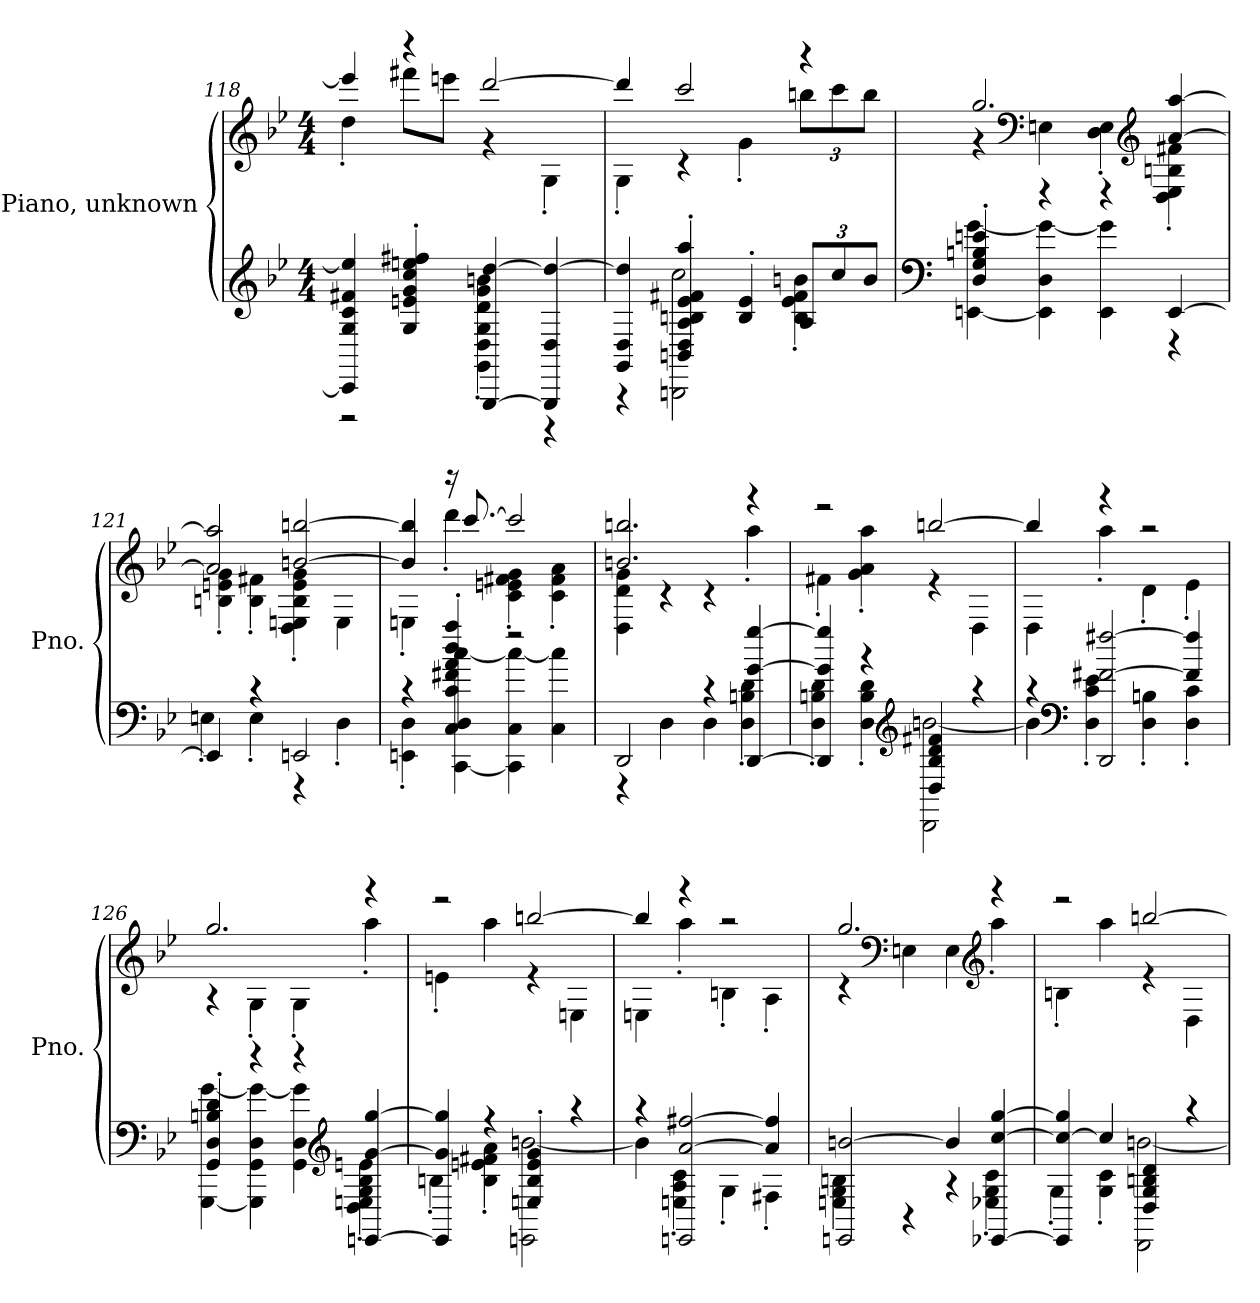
**kern	**kern
*part1	*part1
*staff2	*staff1
*I"Piano, unknown	*
*I'Pno.	*
*clefG2	*clefG2
*k[b-e-]	*k[b-e-]
*M4/4	*M4/4
=118	=118
*^	*^
4CC/] 4G/ 4c/ 4f#X/ 4ee/]	2r	4eee/]	4dd'\
4G/' 4en/' 4g/' 4cc/' 4een/' 4ff#X/'	.	4r	8fff#X\L
.	.	.	8eeen\J
[4GGG/ [4dd/	4GG\' 4D\' 4G\' 4d\' 4g\' 4bn\'	[2ddd/	4r
4GGG/] 4D/ 4dd/_	4r	.	4G'\
!!LO:LB:g=z	!!
=119	=119	=119	=119
4GG/ 4D/ 4dd/]	4r	4ddd/]	4G'\
4BBn/' 4D/' 4A/' 4Bn/' 4e-/' 4f#X/' 4aa/'	2BBBn\ 2cc\	2ccc/	4r
4B/' 4e-/'	.	.	4g'\
*Xbrackettup	*	*	*Xbrackettup
12A/L	4B\' 4e-\' 4f#\' 4bn\'	4r	12bbn\L
12cc/	.	.	12ccc\
12b/J	.	.	12bb\J
=120	=120	=120	=120
*clefF4	*	*	*
4D/' 4G/' 4Bn/' 4en/'	[4EEn\ [4g\	2.gg/	4r
*	*	*clefF4	*
4r	4EE\] 4D\ 4g\_	.	4En\
4r	4EE\ 4g\]	.	4D\' 4E\'
*	*	*clefG2	*
[4EE/	4r	[4a/ [4aa/	4D\' 4E\' 4Bn\' 4f#X\'
=121	=121	=121	=121
4EE/]	4En'\	2a/] 2aa/]	4Bn\' 4en\' 4g\'
4r	4E'\	.	4B\' 4f#X\'
2EEn/	4r	[2bn/ [2bbn/	4D\' 4En\' 4B\' 4e\' 4g\'
.	4D'\	.	4E\
!!LO:PB:g=z	!!
=122	=122	=122	=122
4r	4EEn\' 4D\'	4b/] 4bb/]	4En'\
4C/' 4D/' 4c/' 4f#X/' 4a/' 4dd/' 4aa/'	[4CC\ [4cc\	16r	4ddd'\
.	.	[8.ccc/	.
2r	4CC\] 4C\ 4cc\_	2ccc/]	4c\' 4en\' 4f#X\' 4g\'
.	4C\ 4cc\]	.	4c\' 4f#\' 4a\'
=123	=123	=123	=123
2DD/	4r	2.bn/ 2.bbn/	4D\ 4d\ 4g\
.	4D\	.	4r
4r	4D\	.	4r
[4DD/ [4g/ [4gg/	4D\' 4Bn\' 4d\'	4r	4aa'\
=124	=124	=124	=124
4DD/] 4g/] 4gg/]	4D\' 4Bn\' 4d\'	2r	4f#X'\
4r	4D\' 4B\' 4d\'	.	4g\' 4a\' 4aa\'
*clefG2	*	*	*
4D/ 4B/ 4d/ 4f#X/	2DD\ [2bn\	[2bbn/	4r
4r	.	.	4D\
=125	=125	=125	=125
4r	4b\]	4bb/]	4D\
*clefF4	*	*	*
2DD/ [2f#X/ [2ff#X/	4D\' 4c\' 4e-\'	4r	4aa'\
.	4D\' 4Bn\'	2r	4d'\
4f#/] 4ff#/]	4D\' 4c\'	.	4e-'\
!!LO:LB:g=z	!!
=126	=126	=126	=126
4GG/' 4D/' 4Bn/' 4d/'	[4GGG\ [4g\	2.gg/	4r
4r	4GGG\] 4GG\ 4D\ 4g\_	.	4G'\
4r	4GG\ 4D\ 4g\]	.	4G'\
*clefG2	*	*	*
[4EEn/ [4g/ [4gg/	4D\' 4En\' 4G\' 4B\' 4en\'	4r	4aa'\
=127	=127	=127	=127
4EE/] 4g/] 4gg/]	4Bn'\	2r	4en'\
4r	4B\' 4en\' 4f#X\' 4a\'	.	4aa\
4En/' 4B/' 4e/' 4g/'	2EEn\ [2bn\	[2bbn/	4r
4r	.	.	4En\
=128	=128	=128	=128
4r	4b\]	4bb/]	4En\
2EEn/ [2a/ [2ff#X/	4En\' 4A\' 4c\'	4r	4aa'\
.	4G'\	2r	4Bn'\
4a/] 4ff#/]	4F#X'\	.	4A'\
=129	=129	=129	=129
2EEn/ [2bn/	4En\ 4G\ 4Bn\	2.gg/	4r
*	*	*clefF4	*
.	4r	.	4En\
4b/]	4r	.	4E\
*	*	*clefG2	*
[4EE-X/ [4cc/ [4gg/	4E-X\' 4G\' 4c\'	4r	4aa'\
=130	=130	=130	=130
4EE-/] 4cc/_ 4gg/]	4G'\	2r	4Bn'\
4cc/]	4G\' 4c\'	.	4aa\
4D/ 4G/ 4Bn/ 4d/	2DD\ [2bn\	[2bbn/	4r
4r	.	.	4D\
*v	*v	*	*
*	*v	*v
=	=
*-	*-
